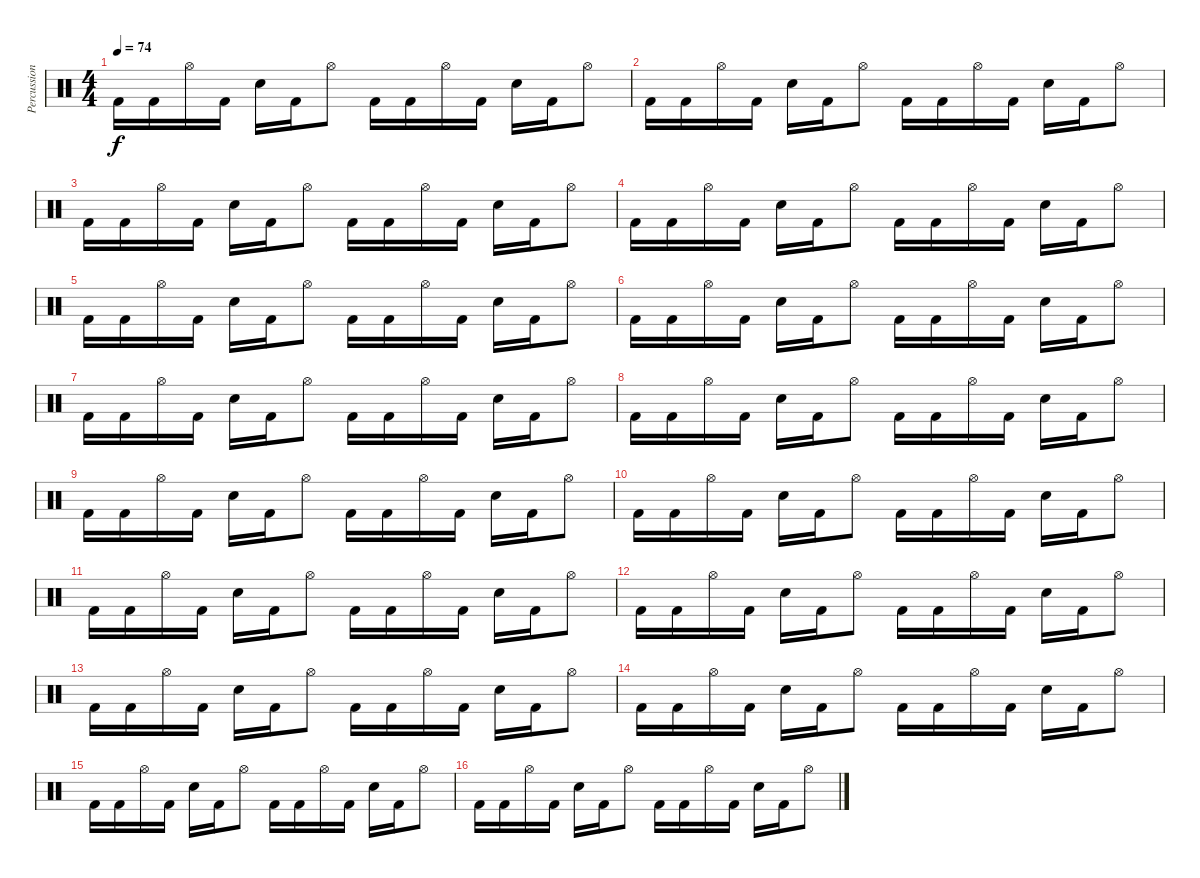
\track ("Percussion" "Percussion") {instrument percussion}
\staff {score}
\articulation defaults
\ts (4 4)
\tempo 74
\clef neutral
\ks c "Kick (hit) 2".16{dy f} "Kick (hit) 2".16 "Hi-Hat (open)".16 "Kick (hit) 2".16 "Electric Snare (hit)".16 "Kick (hit) 2".16 "Hi-Hat (open)".8 "Kick (hit) 2".16 "Kick (hit) 2".16 "Hi-Hat (open)".16 "Kick (hit) 2".16 "Electric Snare (hit)".16 "Kick (hit) 2".16 "Hi-Hat (open)".8
|
"Kick (hit) 2".16 "Kick (hit) 2".16 "Hi-Hat (open)".16 "Kick (hit) 2".16 "Electric Snare (hit)".16 "Kick (hit) 2".16 "Hi-Hat (open)".8 "Kick (hit) 2".16 "Kick (hit) 2".16 "Hi-Hat (open)".16 "Kick (hit) 2".16 "Electric Snare (hit)".16 "Kick (hit) 2".16 "Hi-Hat (open)".8 |
"Kick (hit) 2".16 "Kick (hit) 2".16 "Hi-Hat (open)".16 "Kick (hit) 2".16 "Electric Snare (hit)".16 "Kick (hit) 2".16 "Hi-Hat (open)".8 "Kick (hit) 2".16 "Kick (hit) 2".16 "Hi-Hat (open)".16 "Kick (hit) 2".16 "Electric Snare (hit)".16 "Kick (hit) 2".16 "Hi-Hat (open)".8 |
"Kick (hit) 2".16 "Kick (hit) 2".16 "Hi-Hat (open)".16 "Kick (hit) 2".16 "Electric Snare (hit)".16 "Kick (hit) 2".16 "Hi-Hat (open)".8 "Kick (hit) 2".16 "Kick (hit) 2".16 "Hi-Hat (open)".16 "Kick (hit) 2".16 "Electric Snare (hit)".16 "Kick (hit) 2".16 "Hi-Hat (open)".8 |
"Kick (hit) 2".16 "Kick (hit) 2".16 "Hi-Hat (open)".16 "Kick (hit) 2".16 "Electric Snare (hit)".16 "Kick (hit) 2".16 "Hi-Hat (open)".8 "Kick (hit) 2".16 "Kick (hit) 2".16 "Hi-Hat (open)".16 "Kick (hit) 2".16 "Electric Snare (hit)".16 "Kick (hit) 2".16 "Hi-Hat (open)".8 |
"Kick (hit) 2".16 "Kick (hit) 2".16 "Hi-Hat (open)".16 "Kick (hit) 2".16 "Electric Snare (hit)".16 "Kick (hit) 2".16 "Hi-Hat (open)".8 "Kick (hit) 2".16 "Kick (hit) 2".16 "Hi-Hat (open)".16 "Kick (hit) 2".16 "Electric Snare (hit)".16 "Kick (hit) 2".16 "Hi-Hat (open)".8 |
"Kick (hit) 2".16 "Kick (hit) 2".16 "Hi-Hat (open)".16 "Kick (hit) 2".16 "Electric Snare (hit)".16 "Kick (hit) 2".16 "Hi-Hat (open)".8 "Kick (hit) 2".16 "Kick (hit) 2".16 "Hi-Hat (open)".16 "Kick (hit) 2".16 "Electric Snare (hit)".16 "Kick (hit) 2".16 "Hi-Hat (open)".8 |
"Kick (hit) 2".16 "Kick (hit) 2".16 "Hi-Hat (open)".16 "Kick (hit) 2".16 "Electric Snare (hit)".16 "Kick (hit) 2".16 "Hi-Hat (open)".8 "Kick (hit) 2".16 "Kick (hit) 2".16 "Hi-Hat (open)".16 "Kick (hit) 2".16 "Electric Snare (hit)".16 "Kick (hit) 2".16 "Hi-Hat (open)".8 |
"Kick (hit) 2".16{volume 16} "Kick (hit) 2".16 "Hi-Hat (open)".16 "Kick (hit) 2".16 "Electric Snare (hit)".16 "Kick (hit) 2".16 "Hi-Hat (open)".8 "Kick (hit) 2".16 "Kick (hit) 2".16 "Hi-Hat (open)".16 "Kick (hit) 2".16 "Electric Snare (hit)".16 "Kick (hit) 2".16 "Hi-Hat (open)".8 |
"Kick (hit) 2".16 "Kick (hit) 2".16 "Hi-Hat (open)".16 "Kick (hit) 2".16 "Electric Snare (hit)".16 "Kick (hit) 2".16 "Hi-Hat (open)".8 "Kick (hit) 2".16 "Kick (hit) 2".16 "Hi-Hat (open)".16 "Kick (hit) 2".16 "Electric Snare (hit)".16 "Kick (hit) 2".16 "Hi-Hat (open)".8 |
"Kick (hit) 2".16 "Kick (hit) 2".16 "Hi-Hat (open)".16 "Kick (hit) 2".16 "Electric Snare (hit)".16 "Kick (hit) 2".16 "Hi-Hat (open)".8 "Kick (hit) 2".16 "Kick (hit) 2".16 "Hi-Hat (open)".16 "Kick (hit) 2".16 "Electric Snare (hit)".16 "Kick (hit) 2".16 "Hi-Hat (open)".8 |
"Kick (hit) 2".16 "Kick (hit) 2".16 "Hi-Hat (open)".16 "Kick (hit) 2".16 "Electric Snare (hit)".16 "Kick (hit) 2".16 "Hi-Hat (open)".8 "Kick (hit) 2".16 "Kick (hit) 2".16 "Hi-Hat (open)".16 "Kick (hit) 2".16 "Electric Snare (hit)".16 "Kick (hit) 2".16 "Hi-Hat (open)".8 |
"Kick (hit) 2".16 "Kick (hit) 2".16 "Hi-Hat (open)".16 "Kick (hit) 2".16 "Electric Snare (hit)".16 "Kick (hit) 2".16 "Hi-Hat (open)".8 "Kick (hit) 2".16 "Kick (hit) 2".16 "Hi-Hat (open)".16 "Kick (hit) 2".16 "Electric Snare (hit)".16 "Kick (hit) 2".16 "Hi-Hat (open)".8 |
"Kick (hit) 2".16 "Kick (hit) 2".16 "Hi-Hat (open)".16 "Kick (hit) 2".16 "Electric Snare (hit)".16 "Kick (hit) 2".16 "Hi-Hat (open)".8 "Kick (hit) 2".16 "Kick (hit) 2".16 "Hi-Hat (open)".16 "Kick (hit) 2".16 "Electric Snare (hit)".16 "Kick (hit) 2".16 "Hi-Hat (open)".8 |
"Kick (hit) 2".16 "Kick (hit) 2".16 "Hi-Hat (open)".16 "Kick (hit) 2".16 "Electric Snare (hit)".16 "Kick (hit) 2".16 "Hi-Hat (open)".8 "Kick (hit) 2".16 "Kick (hit) 2".16 "Hi-Hat (open)".16 "Kick (hit) 2".16 "Electric Snare (hit)".16 "Kick (hit) 2".16 "Hi-Hat (open)".8 |
"Kick (hit) 2".16 "Kick (hit) 2".16 "Hi-Hat (open)".16 "Kick (hit) 2".16 "Electric Snare (hit)".16 "Kick (hit) 2".16 "Hi-Hat (open)".8 "Kick (hit) 2".16 "Kick (hit) 2".16 "Hi-Hat (open)".16 "Kick (hit) 2".16 "Electric Snare (hit)".16 "Kick (hit) 2".16 "Hi-Hat (open)".8
